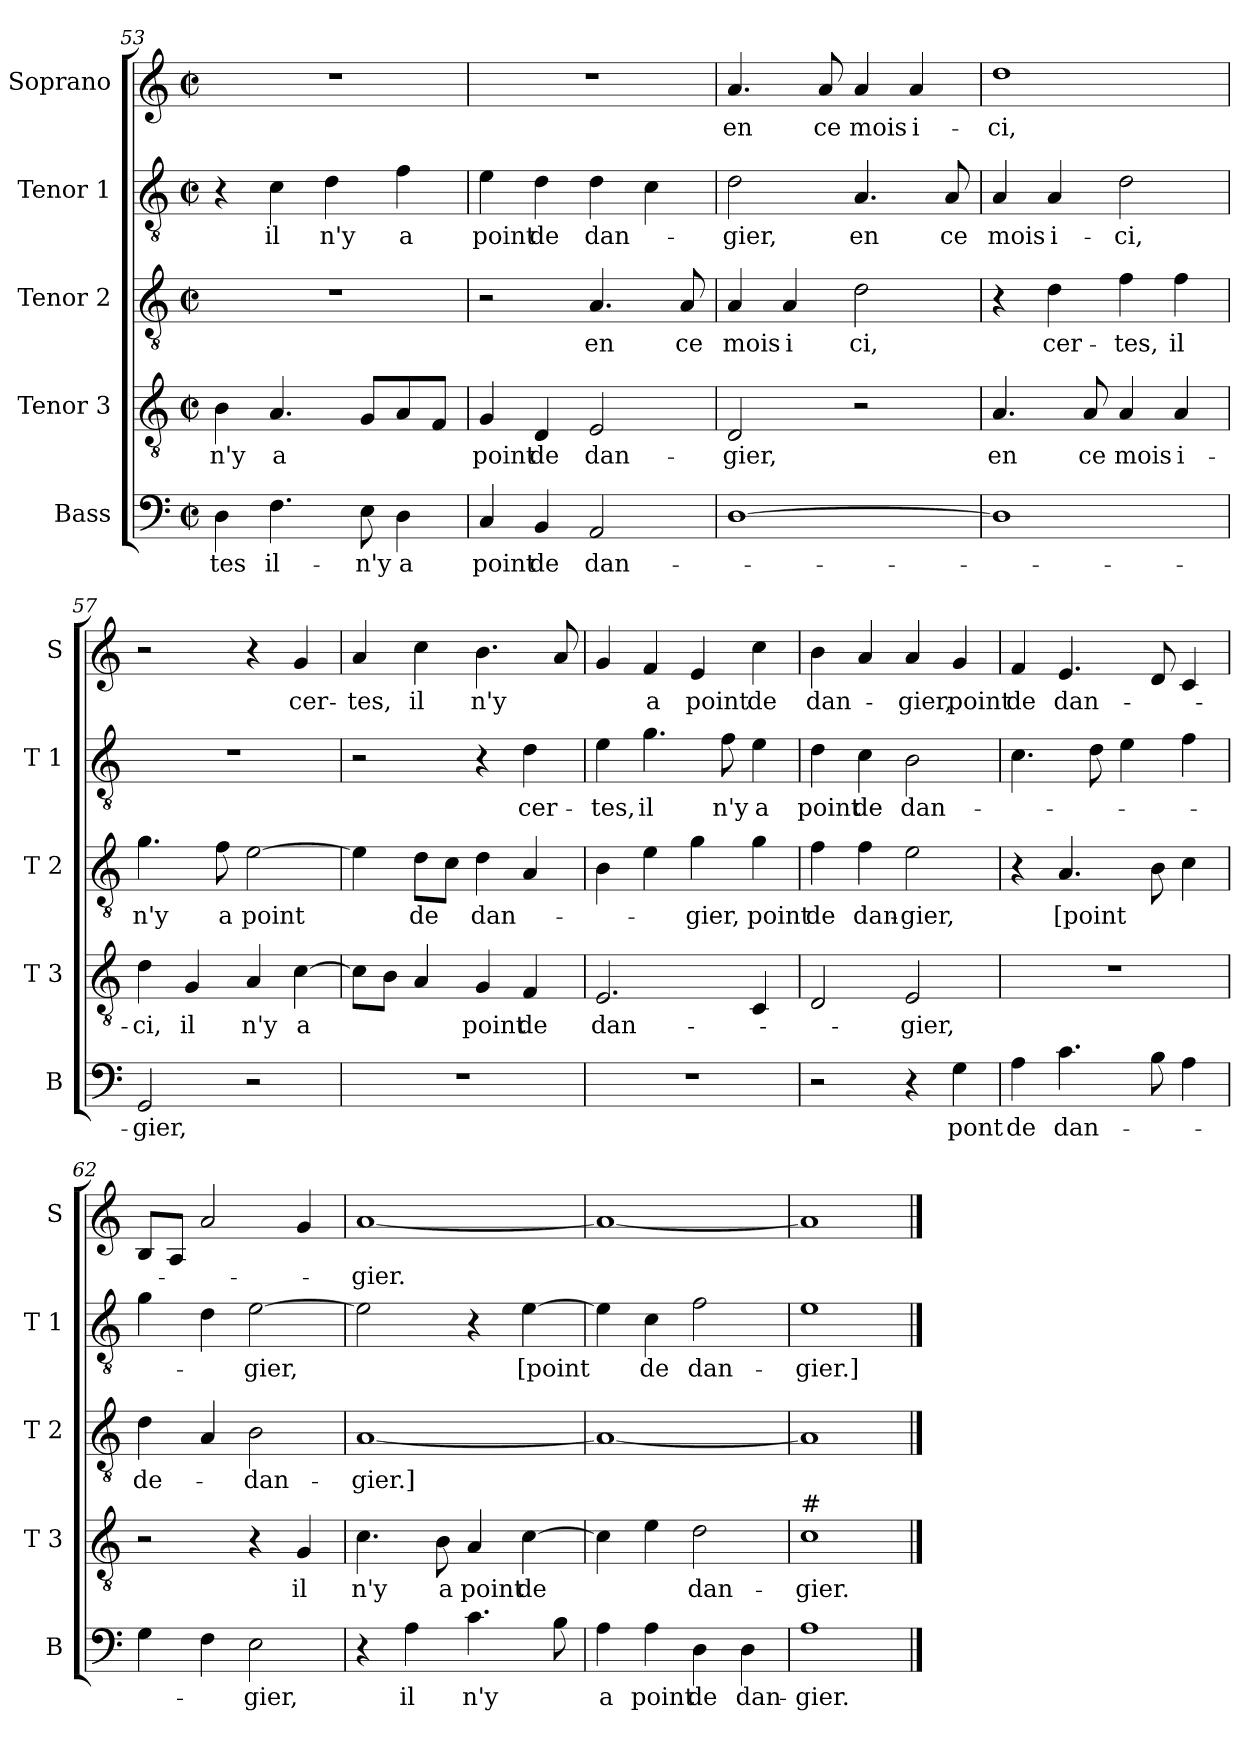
**kern	**text	**kern	**text	**kern	**text	**kern	**text	**kern	**text
*part5	*part5	*part4	*part4	*part3	*part3	*part2	*part2	*part1	*part1
*staff5	*staff5	*staff4	*staff4	*staff3	*staff3	*staff2	*staff2	*staff1	*staff1
*I"Bass	*	*I"Tenor 3	*	*I"Tenor 2	*	*I"Tenor 1	*	*I"Soprano	*
*I'B	*	*I'T 3	*	*I'T 2	*	*I'T 1	*	*I'S	*
*clefF4	*	*clefGv2	*	*clefGv2	*	*clefGv2	*	*clefG2	*
*k[]	*	*k[]	*	*k[]	*	*k[]	*	*k[]	*
*C:	*	*C:	*	*C:	*	*C:	*	*C:	*
*M2/2	*	*M2/2	*	*M2/2	*	*M2/2	*	*M2/2	*
*met(c|)	*	*met(c|)	*	*met(c|)	*	*met(c|)	*	*met(c|)	*
=53	=53	=53	=53	=53	=53	=53	=53	=53	=53
4D\	-tes	4B\	n'y	1r	.	4r	.	1r	.
4.F\	il-	4.A/	a	.	.	4c\	il	.	.
.	.	.	.	.	.	4d\	n'y	.	.
8E\	-n'y	8G/L	.	.	.	.	.	.	.
4D\	a	8A/	.	.	.	4f\	a	.	.
.	.	8F/J	.	.	.	.	.	.	.
!!LO:LB:g=z
=54	=54	=54	=54	=54	=54	=54	=54	=54	=54
4C/	point	4G/	point	2r	.	4e\	point	1r	.
4BB/	de	4D/	de	.	.	4d\	de	.	.
2AA/	dan-	2E/	dan-	4.A/	en	4d\	dan-	.	.
.	.	.	.	.	.	4c\	.	.	.
.	.	.	.	8A/	ce	.	.	.	.
=55	=55	=55	=55	=55	=55	=55	=55	=55	=55
[1D	.	2D/	-gier,	4A/	mois	2d\	-gier,	4.a/	en
.	.	.	.	4A/	i	.	.	.	.
.	.	.	.	.	.	.	.	8a/	ce
.	.	2r	.	2d\	ci,	4.A/	en	4a/	mois
.	.	.	.	.	.	.	.	4a/	i-
.	.	.	.	.	.	8A/	ce	.	.
=56	=56	=56	=56	=56	=56	=56	=56	=56	=56
1D]	.	4.A/	en	4r	.	4A/	mois	1dd	-ci,
.	.	.	.	4d\	cer-	4A/	i-	.	.
.	.	8A/	ce	.	.	.	.	.	.
.	.	4A/	mois	4f\	-tes,	2d\	-ci,	.	.
.	.	4A/	i-	4f\	il	.	.	.	.
=57	=57	=57	=57	=57	=57	=57	=57	=57	=57
2GG/	-gier,	4d\	-ci,	4.g\	n'y	1r	.	2r	.
.	.	4G/	il	.	.	.	.	.	.
.	.	.	.	8f\	a	.	.	.	.
2r	.	4A/	n'y	[2e\	point	.	.	4r	.
.	.	[4c\	a	.	.	.	.	4g/	cer-
=58	=58	=58	=58	=58	=58	=58	=58	=58	=58
1r	.	8c\L]	.	4e\]	.	2r	.	4a/	-tes,
.	.	8B\J	.	.	.	.	.	.	.
.	.	4A/	.	8d\L	de	.	.	4cc\	il
.	.	.	.	8c\J	.	.	.	.	.
.	.	4G/	point	4d\	dan-	4r	.	4.b\	n'y
.	.	4F/	de	4A/	.	4d\	cer-	.	.
.	.	.	.	.	.	.	.	8a/	.
=59	=59	=59	=59	=59	=59	=59	=59	=59	=59
1r	.	2.E/	dan-	4B\	.	4e\	-tes,	4g/	.
.	.	.	.	4e\	.	4.g\	il	4f/	a
.	.	.	.	4g\	-gier,	.	.	4e/	point
.	.	.	.	.	.	8f\	n'y	.	.
.	.	4C/	.	4g\	point	4e\	a	4cc\	de
!!LO:LB:g=z
=60	=60	=60	=60	=60	=60	=60	=60	=60	=60
2r	.	2D/	.	4f\	de	4d\	point	4b\	dan-
.	.	.	.	4f\	dan-	4c\	de	4a/	.
4r	.	2E/	-gier,	2e\	-gier,	2B\	dan-	4a/	-gier,
4G\	pont	.	.	.	.	.	.	4g/	point
=61	=61	=61	=61	=61	=61	=61	=61	=61	=61
4A\	de	1r	.	4r	.	4.c\	.	4f/	de
4.c\	dan-	.	.	4.A/	[point	.	.	4.e/	dan-
.	.	.	.	.	.	8d\	.	.	.
.	.	.	.	.	.	4e\	.	.	.
8B\	.	.	.	8B\	.	.	.	8d/	.
4A\	.	.	.	4c\	.	4f\	.	4c/	.
=62	=62	=62	=62	=62	=62	=62	=62	=62	=62
4G\	.	2r	.	4d\	de-	4g\	.	8B/L	.
.	.	.	.	.	.	.	.	8A/J	.
4F\	.	.	.	4A/	.	4d\	.	2a/	.
2E\	-gier,	4r	.	2B\	-dan-	[2e\	-gier,	.	.
.	.	4G/	il	.	.	.	.	4g/	.
=63	=63	=63	=63	=63	=63	=63	=63	=63	=63
4r	.	4.c\	n'y	[1A	-gier.]	2e\]	.	[1a	-gier.
4A\	il	.	.	.	.	.	.	.	.
.	.	8B\	a	.	.	.	.	.	.
4.c\	n'y	4A/	point	.	.	4r	.	.	.
.	.	[4c\	de	.	.	[4e\	[point	.	.
8B\	.	.	.	.	.	.	.	.	.
=64	=64	=64	=64	=64	=64	=64	=64	=64	=64
4A\	a	4c\]	.	1A_	.	4e\]	.	1a_	.
4A\	point	4e\	.	.	.	4c\	de	.	.
4D\	de	2d\	dan-	.	.	2f\	dan-	.	.
4D\	dan-	.	.	.	.	.	.	.	.
=65	=65	=65	=65	=65	=65	=65	=65	=65	=65
!	!	!LO:TX:a:t=#	!	!	!	!	!	!	!
1A	-gier.	1c	-gier.	1A]	.	1e	-gier.]	1a]	.
==	==	==	==	==	==	==	==	==	==
*-	*-	*-	*-	*-	*-	*-	*-	*-	*-
